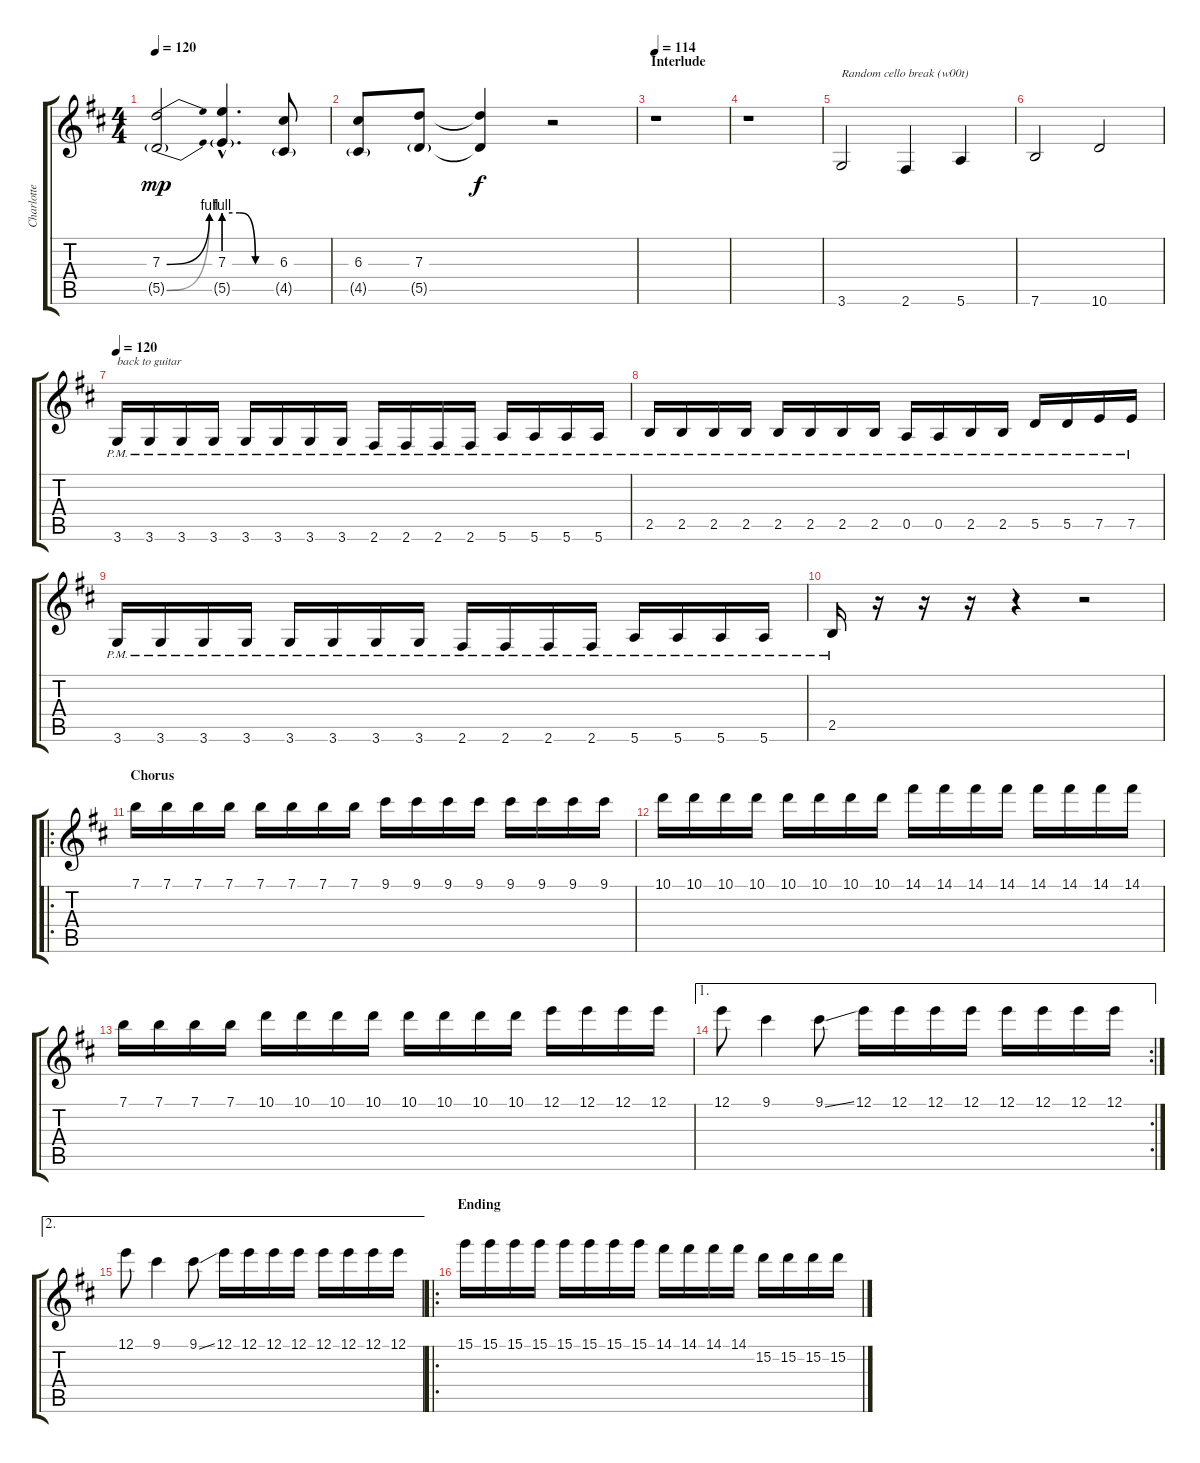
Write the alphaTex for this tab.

\track ("Charlotte Hatherley" "Charlotte ") {instrument overdrivenguitar}
\staff {score tabs}
\tuning (E4 B3 G3 D3 A2 E2) {hide}
\ts (4 4)
\tempo 120
\clef g2
\ks d
(7.3{be (bend 0 0 60 4)} 5.5{be (bend 0 0 60 4) g}).2{dy mp} (7.3{be (custom 0 4 20 4 40 0 60 0) hac} 5.5{be (custom 0 4 20 4 40 0 60 0) g hac}).4{d} (6.3 4.5{g}).8 |
(6.3 4.5{g}).8 (7.3 5.5{g}).8 (7.3{t} 5.5{t}).4{dy f} r.2 |
\section ("" "Interlude")
\tempo 114
r.1 |
r.1 |
3.6.2{txt "Random cello break (w00t)" instrument cello} 2.6.4 5.6.4 |
7.6.2 10.6.2 |
\tempo 120
3.6{pm}.16{txt "back to guitar" instrument distortionguitar} 3.6{pm}.16 3.6{pm}.16 3.6{pm}.16 3.6{pm}.16 3.6{pm}.16 3.6{pm}.16 3.6{pm}.16 2.6{pm}.16 2.6{pm}.16 2.6{pm}.16 2.6{pm}.16 5.6{pm}.16 5.6{pm}.16 5.6{pm}.16 5.6{pm}.16 |
2.5{pm}.16 2.5{pm}.16 2.5{pm}.16 2.5{pm}.16 2.5{pm}.16 2.5{pm}.16 2.5{pm}.16 2.5{pm}.16 0.5{pm}.16 0.5{pm}.16 2.5{pm}.16 2.5{pm}.16 5.5{pm}.16 5.5{pm}.16 7.5{pm}.16 7.5{pm}.16 |
3.6{pm}.16 3.6{pm}.16 3.6{pm}.16 3.6{pm}.16 3.6{pm}.16 3.6{pm}.16 3.6{pm}.16 3.6{pm}.16 2.6{pm}.16 2.6{pm}.16 2.6{pm}.16 2.6{pm}.16 5.6{pm}.16 5.6{pm}.16 5.6{pm}.16 5.6{pm}.16 |
2.5{pm}.16 r.16 r.16 r.16 r.4 r.2 |
\ro
\section ("" "Chorus")
7.1.16{balance 8} 7.1.16 7.1.16 7.1.16 7.1.16 7.1.16 7.1.16 7.1.16 9.1.16 9.1.16 9.1.16 9.1.16 9.1.16 9.1.16 9.1.16 9.1.16 |
10.1.16 10.1.16 10.1.16 10.1.16 10.1.16 10.1.16 10.1.16 10.1.16 14.1.16 14.1.16 14.1.16 14.1.16 14.1.16 14.1.16 14.1.16 14.1.16 |
7.1.16 7.1.16 7.1.16 7.1.16 10.1.16 10.1.16 10.1.16 10.1.16 10.1.16 10.1.16 10.1.16 10.1.16 12.1.16 12.1.16 12.1.16 12.1.16 |
\ae 1
\rc 2
12.1.8 9.1.4 9.1{ss}.8 12.1.16 12.1.16 12.1.16 12.1.16 12.1.16 12.1.16 12.1.16 12.1.16 |
\ae 2
12.1.8 9.1.4 9.1{ss}.8 12.1.16 12.1.16 12.1.16 12.1.16 12.1.16 12.1.16 12.1.16 12.1.16 |
\ro
\section ("" "Ending")
15.1.16 15.1.16 15.1.16 15.1.16 15.1.16 15.1.16 15.1.16 15.1.16 14.1.16 14.1.16 14.1.16 14.1.16 15.2.16 15.2.16 15.2.16 15.2.16
